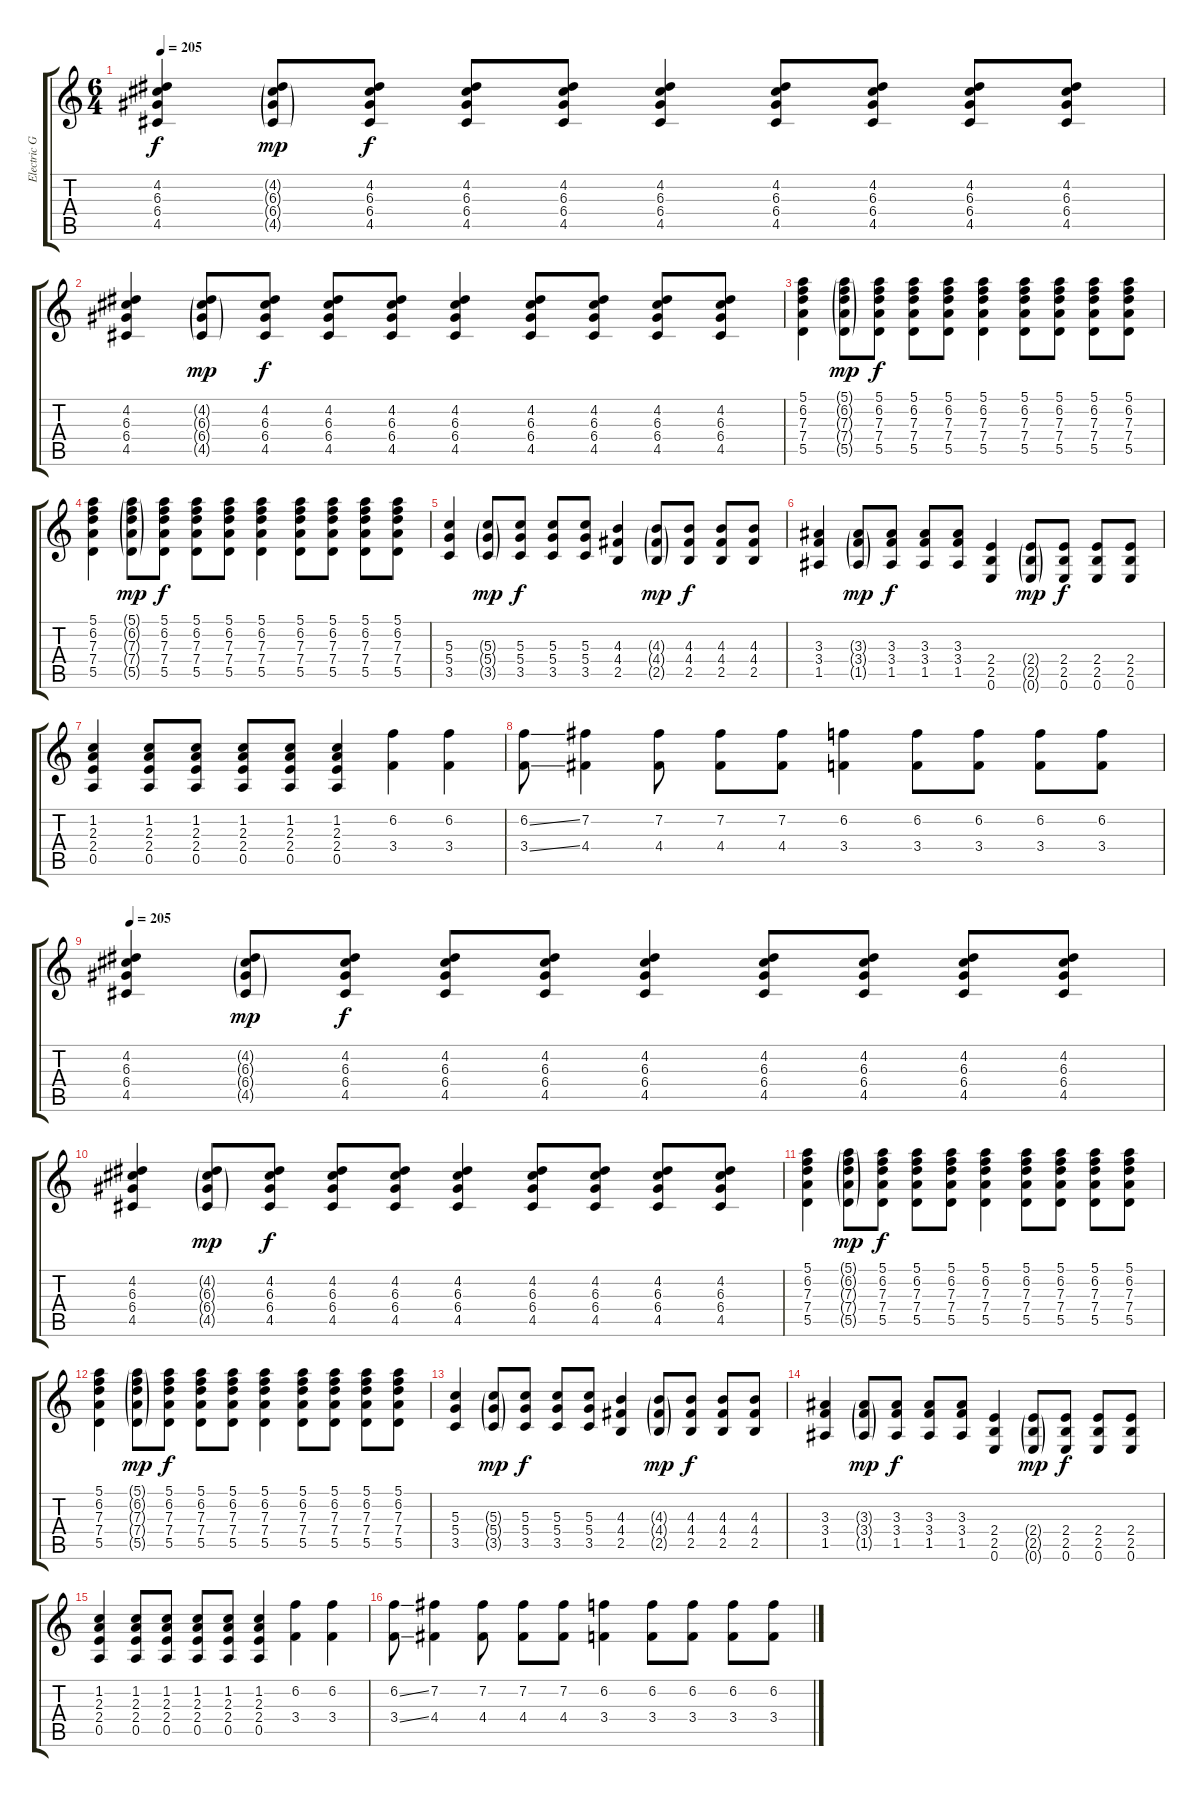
\track ("Electric Guitar 2 " "Electric G") {instrument distortionguitar}
\staff {score tabs}
\tuning (E4 B3 G3 D3 A2 E2) {hide}
\ts (6 4)
\tempo 205
\clef g2
\ks c
(4.2 6.3 6.4 4.5).4{dy f} (4.2{g} 6.3{g} 6.4{g} 4.5{g}).8{dy mp} (4.2 6.3 6.4 4.5).8{dy f} (4.2 6.3 6.4 4.5).8 (4.2 6.3 6.4 4.5).8 (4.2 6.3 6.4 4.5).4 (4.2 6.3 6.4 4.5).8 (4.2 6.3 6.4 4.5).8 (4.2 6.3 6.4 4.5).8 (4.2 6.3 6.4 4.5).8 |
(4.2 6.3 6.4 4.5).4 (4.2{g} 6.3{g} 6.4{g} 4.5{g}).8{dy mp} (4.2 6.3 6.4 4.5).8{dy f} (4.2 6.3 6.4 4.5).8 (4.2 6.3 6.4 4.5).8 (4.2 6.3 6.4 4.5).4 (4.2 6.3 6.4 4.5).8 (4.2 6.3 6.4 4.5).8 (4.2 6.3 6.4 4.5).8 (4.2 6.3 6.4 4.5).8 |
(5.1 6.2 7.3 7.4 5.5).4 (5.1{g} 6.2{g} 7.3{g} 7.4{g} 5.5{g}).8{dy mp} (5.1 6.2 7.3 7.4 5.5).8{dy f} (5.1 6.2 7.3 7.4 5.5).8 (5.1 6.2 7.3 7.4 5.5).8 (5.1 6.2 7.3 7.4 5.5).4 (5.1 6.2 7.3 7.4 5.5).8 (5.1 6.2 7.3 7.4 5.5).8 (5.1 6.2 7.3 7.4 5.5).8 (5.1 6.2 7.3 7.4 5.5).8 |
(5.1 6.2 7.3 7.4 5.5).4 (5.1{g} 6.2{g} 7.3{g} 7.4{g} 5.5{g}).8{dy mp} (5.1 6.2 7.3 7.4 5.5).8{dy f} (5.1 6.2 7.3 7.4 5.5).8 (5.1 6.2 7.3 7.4 5.5).8 (5.1 6.2 7.3 7.4 5.5).4 (5.1 6.2 7.3 7.4 5.5).8 (5.1 6.2 7.3 7.4 5.5).8 (5.1 6.2 7.3 7.4 5.5).8 (5.1 6.2 7.3 7.4 5.5).8 |
(5.3 5.4 3.5).4 (5.3{g} 5.4{g} 3.5{g}).8{dy mp} (5.3 5.4 3.5).8{dy f} (5.3 5.4 3.5).8 (5.3 5.4 3.5).8 (4.3 4.4 2.5).4 (4.3{g} 4.4{g} 2.5{g}).8{dy mp} (4.3 4.4 2.5).8{dy f} (4.3 4.4 2.5).8 (4.3 4.4 2.5).8 |
(3.3 3.4 1.5).4 (3.3{g} 3.4{g} 1.5{g}).8{dy mp} (3.3 3.4 1.5).8{dy f} (3.3 3.4 1.5).8 (3.3 3.4 1.5).8 (2.4 2.5 0.6).4 (2.4{g} 2.5{g} 0.6{g}).8{dy mp} (2.4 2.5 0.6).8{dy f} (2.4 2.5 0.6).8 (2.4 2.5 0.6).8 |
(1.2 2.3 2.4 0.5).4 (1.2 2.3 2.4 0.5).8 (1.2 2.3 2.4 0.5).8 (1.2 2.3 2.4 0.5).8 (1.2 2.3 2.4 0.5).8 (1.2 2.3 2.4 0.5).4 (6.2 3.4).4 (6.2 3.4).4 |
(6.2{ss} 3.4{ss}).8 (7.2 4.4).4 (7.2 4.4).8 (7.2 4.4).8 (7.2 4.4).8 (6.2 3.4).4 (6.2 3.4).8 (6.2 3.4).8 (6.2 3.4).8 (6.2 3.4).8 |
\tempo 205
(4.2 6.3 6.4 4.5).4 (4.2{g} 6.3{g} 6.4{g} 4.5{g}).8{dy mp} (4.2 6.3 6.4 4.5).8{dy f} (4.2 6.3 6.4 4.5).8 (4.2 6.3 6.4 4.5).8 (4.2 6.3 6.4 4.5).4 (4.2 6.3 6.4 4.5).8 (4.2 6.3 6.4 4.5).8 (4.2 6.3 6.4 4.5).8 (4.2 6.3 6.4 4.5).8 |
(4.2 6.3 6.4 4.5).4 (4.2{g} 6.3{g} 6.4{g} 4.5{g}).8{dy mp} (4.2 6.3 6.4 4.5).8{dy f} (4.2 6.3 6.4 4.5).8 (4.2 6.3 6.4 4.5).8 (4.2 6.3 6.4 4.5).4 (4.2 6.3 6.4 4.5).8 (4.2 6.3 6.4 4.5).8 (4.2 6.3 6.4 4.5).8 (4.2 6.3 6.4 4.5).8 |
(5.1 6.2 7.3 7.4 5.5).4 (5.1{g} 6.2{g} 7.3{g} 7.4{g} 5.5{g}).8{dy mp} (5.1 6.2 7.3 7.4 5.5).8{dy f} (5.1 6.2 7.3 7.4 5.5).8 (5.1 6.2 7.3 7.4 5.5).8 (5.1 6.2 7.3 7.4 5.5).4 (5.1 6.2 7.3 7.4 5.5).8 (5.1 6.2 7.3 7.4 5.5).8 (5.1 6.2 7.3 7.4 5.5).8 (5.1 6.2 7.3 7.4 5.5).8 |
(5.1 6.2 7.3 7.4 5.5).4 (5.1{g} 6.2{g} 7.3{g} 7.4{g} 5.5{g}).8{dy mp} (5.1 6.2 7.3 7.4 5.5).8{dy f} (5.1 6.2 7.3 7.4 5.5).8 (5.1 6.2 7.3 7.4 5.5).8 (5.1 6.2 7.3 7.4 5.5).4 (5.1 6.2 7.3 7.4 5.5).8 (5.1 6.2 7.3 7.4 5.5).8 (5.1 6.2 7.3 7.4 5.5).8 (5.1 6.2 7.3 7.4 5.5).8 |
(5.3 5.4 3.5).4 (5.3{g} 5.4{g} 3.5{g}).8{dy mp} (5.3 5.4 3.5).8{dy f} (5.3 5.4 3.5).8 (5.3 5.4 3.5).8 (4.3 4.4 2.5).4 (4.3{g} 4.4{g} 2.5{g}).8{dy mp} (4.3 4.4 2.5).8{dy f} (4.3 4.4 2.5).8 (4.3 4.4 2.5).8 |
(3.3 3.4 1.5).4 (3.3{g} 3.4{g} 1.5{g}).8{dy mp} (3.3 3.4 1.5).8{dy f} (3.3 3.4 1.5).8 (3.3 3.4 1.5).8 (2.4 2.5 0.6).4 (2.4{g} 2.5{g} 0.6{g}).8{dy mp} (2.4 2.5 0.6).8{dy f} (2.4 2.5 0.6).8 (2.4 2.5 0.6).8 |
(1.2 2.3 2.4 0.5).4 (1.2 2.3 2.4 0.5).8 (1.2 2.3 2.4 0.5).8 (1.2 2.3 2.4 0.5).8 (1.2 2.3 2.4 0.5).8 (1.2 2.3 2.4 0.5).4 (6.2 3.4).4 (6.2 3.4).4 |
(6.2{ss} 3.4{ss}).8 (7.2 4.4).4 (7.2 4.4).8 (7.2 4.4).8 (7.2 4.4).8 (6.2 3.4).4 (6.2 3.4).8 (6.2 3.4).8 (6.2 3.4).8 (6.2 3.4).8
